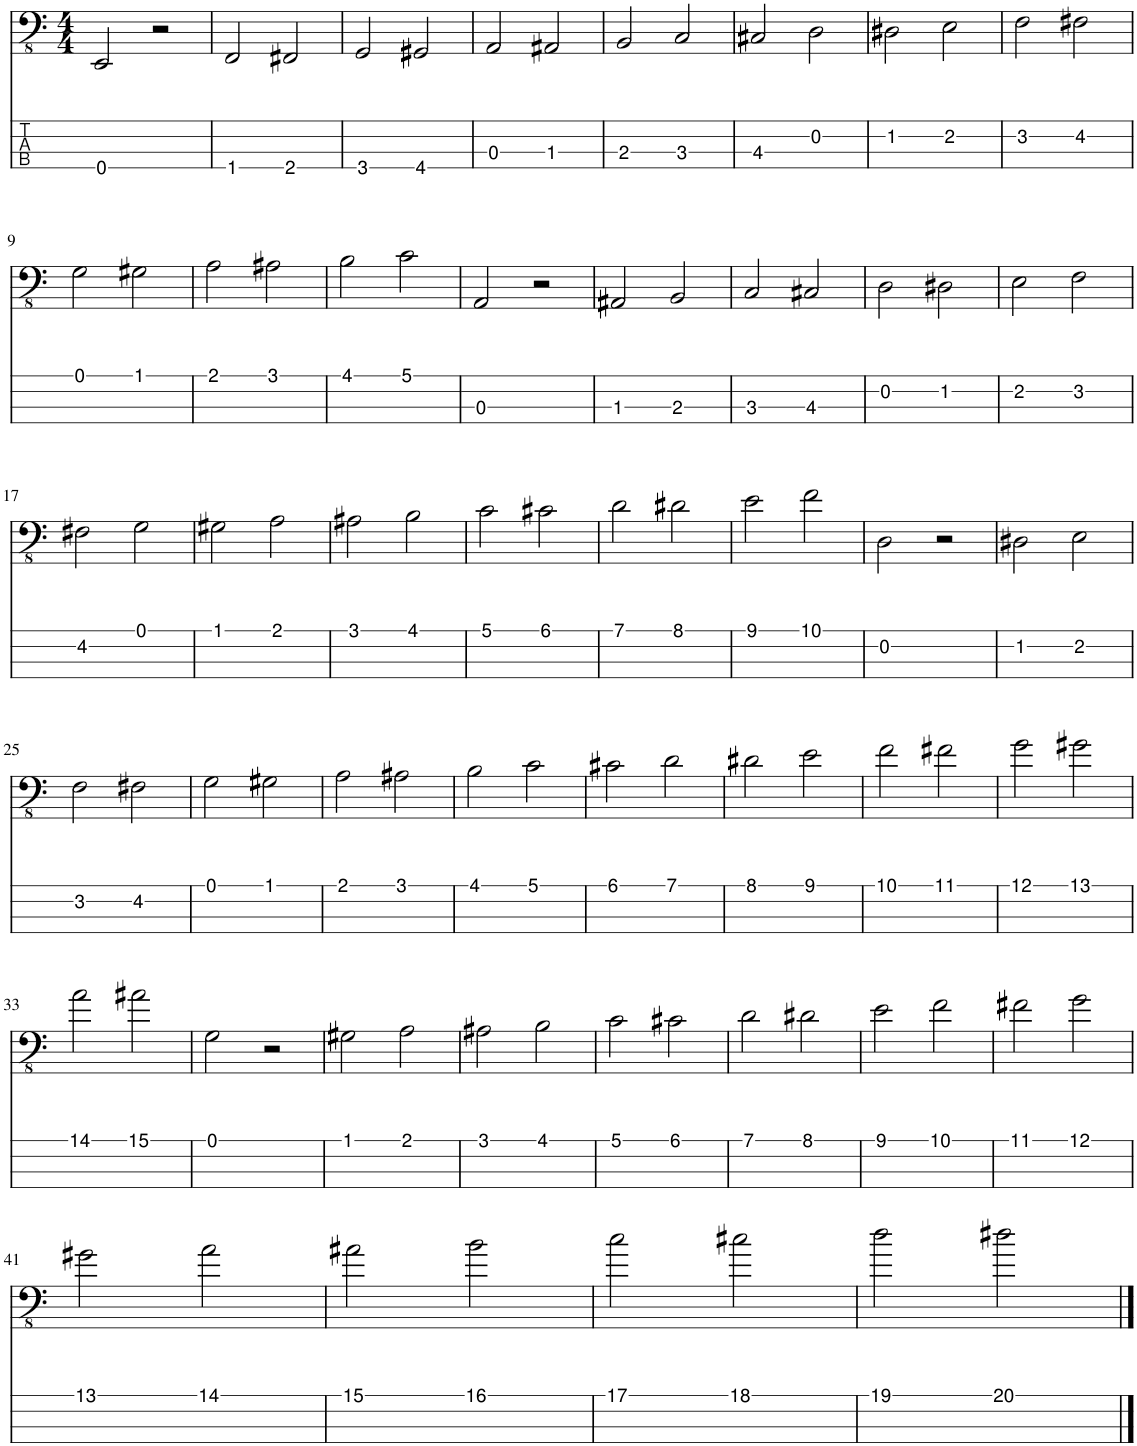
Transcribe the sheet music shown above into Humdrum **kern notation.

**kern	**kern
*part1	*part1
*staff2	*staff1
*I"Basse électrique	*
*I'B. él.	*
*stria4	*
*	*clefFv4
*k[]	*k[]
*M4/4	*M4/4
=1	=1
2EEE	2EEE/
2r	2r
=2	=2
2FFF	2FFF/
2FFF#X	2FFF#X/
=3	=3
2GGG	2GGG/
2GGG#X	2GGG#X/
=4	=4
2AAA	2AAA/
2AAA#X	2AAA#X/
=5	=5
2BBB	2BBB/
2CC	2CC/
=6	=6
2CC#X	2CC#X/
2DD	2DD\
=7	=7
2DD#X	2DD#X\
2EE	2EE\
=8	=8
2FF	2FF\
2FF#X	2FF#X\
!!LO:LB:g=z
=9	=9
2GG	2GG\
2GG#X	2GG#X\
=10	=10
2AA	2AA\
2AA#X	2AA#X\
=11	=11
2BB	2BB\
2C	2C\
=12	=12
2AAA	2AAA/
2r	2r
=13	=13
2AAA#X	2AAA#X/
2BBB	2BBB/
=14	=14
2CC	2CC/
2CC#X	2CC#X/
=15	=15
2DD	2DD\
2DD#X	2DD#X\
=16	=16
2EE	2EE\
2FF	2FF\
!!LO:LB:g=z
=17	=17
2FF#X	2FF#X\
2GG	2GG\
=18	=18
2GG#X	2GG#X\
2AA	2AA\
=19	=19
2AA#X	2AA#X\
2BB	2BB\
=20	=20
2C	2C\
2C#X	2C#X\
=21	=21
2D	2D\
2D#X	2D#X\
=22	=22
2E	2E\
2F	2F\
=23	=23
2DD	2DD\
2r	2r
=24	=24
2DD#X	2DD#X\
2EE	2EE\
!!LO:LB:g=z
=25	=25
2FF	2FF\
2FF#X	2FF#X\
=26	=26
2GG	2GG\
2GG#X	2GG#X\
=27	=27
2AA	2AA\
2AA#X	2AA#X\
=28	=28
2BB	2BB\
2C	2C\
=29	=29
2C#X	2C#X\
2D	2D\
=30	=30
2D#X	2D#X\
2E	2E\
=31	=31
2F	2F\
2F#X	2F#X\
=32	=32
2G	2G\
2G#X	2G#X\
!!LO:LB:g=z
=33	=33
2A	2A\
2A#X	2A#X\
=34	=34
2GG	2GG\
2r	2r
=35	=35
2GG#X	2GG#X\
2AA	2AA\
=36	=36
2AA#X	2AA#X\
2BB	2BB\
=37	=37
2C	2C\
2C#X	2C#X\
=38	=38
2D	2D\
2D#X	2D#X\
=39	=39
2E	2E\
2F	2F\
=40	=40
2F#X	2F#X\
2G	2G\
!!LO:LB:g=z
=41	=41
2G#X	2G#X\
2A	2A\
=42	=42
2A#X	2A#X\
2B	2B\
=43	=43
2c	2c\
2c#X	2c#X\
=44	=44
2d	2d\
2d#X	2d#X\
==	==
*-	*-
